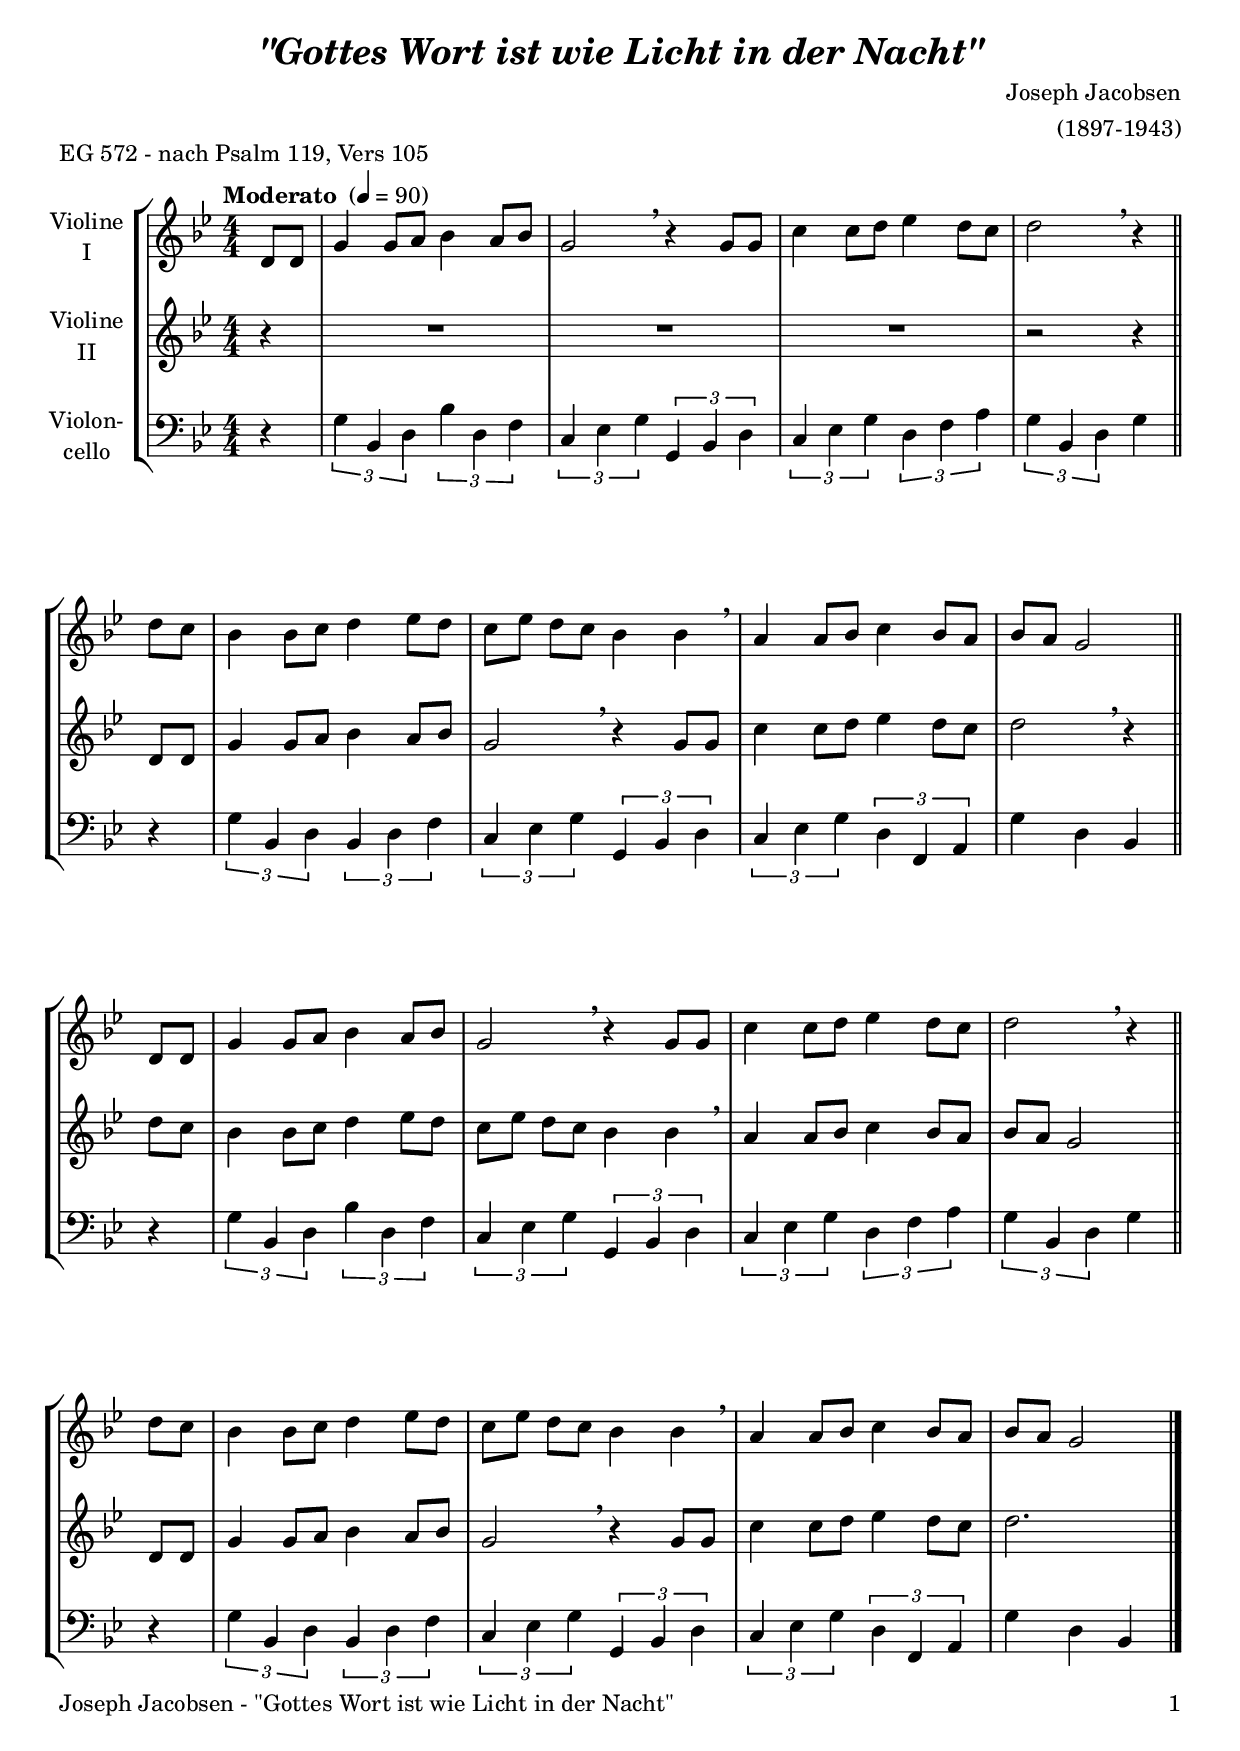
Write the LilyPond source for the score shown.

\version "2.20.2"
\include "deutsch.ly"

#(set-global-staff-size 20)

\header {
  title     = \markup \bold \italic "\"Gottes Wort ist wie Licht in der Nacht\""
  composer  = "Joseph Jacobsen"
  arranger  = "(1897-1943)"
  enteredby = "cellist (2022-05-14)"
  piece     = "EG 572 - nach Psalm 119, Vers 105"
}

voiceconsts = {
  \key e \minor
  \time 4/4
  \clef "treble"
  \numericTimeSignature
  \compressEmptyMeasures
  % Set default beaming for all staves
  \set Timing.beamExceptions = #'()
  \set Timing.baseMoment     = #(ly:make-moment 1 4)
  \set Timing.beatStructure  = #'(1 1 1 1)
  \tempo "Moderato " 4=90
}

micl = "clarinet"
mifl = "flute"
miob = "oboe"
mifh = "french horn"
misx = "tenor sax"
mist = "string ensemble 1"
mivl = "violin"
miba = "cello"

va = \relative c' {
  \voiceconsts

  \partial 4 h8 h
  e4 e8 fis g4 fis8 g
  e2 \breathe r4 e8 e
  a4 a8 h c4 h8 a
  h2 \breathe r4 \bar "||" h8 a
  g4 g8 a h4 c8 h
  
  a c h a g4 g \breathe
  fis fis8 g a4 g8 fis
  g fis e2 \bar "||" h8 h
  e4 e8 fis g4 fis8 g
  e2 \breathe r4 e8 e
  a4 a8 h c4 h8 a
  h2 \breathe r4 \bar "||" h8 a
  g4 g8 a h4 c8 h
  
  a c h a g4 g \breathe
  fis fis8 g a4 g8 fis
  g fis e2 \bar "|."
}

vb = \relative c' {
  \voiceconsts

  \partial 4 r4
  R1*3
  r2 r4 h8 h
  e4 e8 fis g4 fis8 g
  e2 \breathe r4 e8 e
  a4 a8 h c4 h8 a
  h2 \breathe r4 \bar "||" h8 a
  g4 g8 a h4 c8 h
  
  a c h a g4 g \breathe
  fis fis8 g a4 g8 fis
  g fis e2 h8 h

  e4 e8 fis g4 fis8 g
  e2 \breathe r4 e8 e
  a4 a8 h c4 h8 a
  h2. \bar "|."
}

vc = \relative c {
  \voiceconsts
  \clef "bass"
  
  \partial 4 r4
  \tuplet 3/2 2 {
    e g, h g' h, d
    a c e e, g h
    a c e h d fis
    e g, h
  } e \bar "||" r

  \tuplet 3/2 2 {
    e g, h g h d
    a c e e, g h
    a c e h d, fis
  }
  e' h g r
  
  \tuplet 3/2 2 {
    e' g, h g' h, d
    a c e e, g h
    a c e h d fis
    e g, h
  } e \bar "||" r

  \tuplet 3/2 2 {
    e g, h g h d
    a c e e, g h
    a c e h d, fis
  }
  e' h g \bar "|."
}


music = \new StaffGroup <<
      \new Staff {
	\set Staff.midiInstrument = \mivl
	\set Staff.instrumentName = \markup \center-column { "Violine" "I" }
	\transpose e g { \va }
      }

      \new Staff {
	\set Staff.midiInstrument = \mivl
	\set Staff.instrumentName = \markup \center-column { "Violine" "II" }
	\transpose e g { \vb }
      }

      \new Staff {
	\set Staff.midiInstrument = \miba
	\set Staff.instrumentName = \markup \center-column { "Violon-" "cello" }
	\transpose e g { \vc }
      }
>>

\book {
   \paper {
    print-page-number = ##t
    print-first-page-number = ##t
    ragged-last-bottom = ##f
    oddHeaderMarkup = \markup \null
    evenHeaderMarkup = \markup \null
    oddFooterMarkup = \markup {
      \fill-line {
%        \on-the-fly #print-page-number-check-first
        "Joseph Jacobsen - \"Gottes Wort ist wie Licht in der Nacht\"" \fromproperty #'page:page-number-string
      }
    }
    evenFooterMarkup = \oddFooterMarkup
  } \score {
    \music
    \layout {}
  }

  \score {
    \unfoldRepeats \music

    \midi {
      \context {
        \Score
      }
    }
  }
}